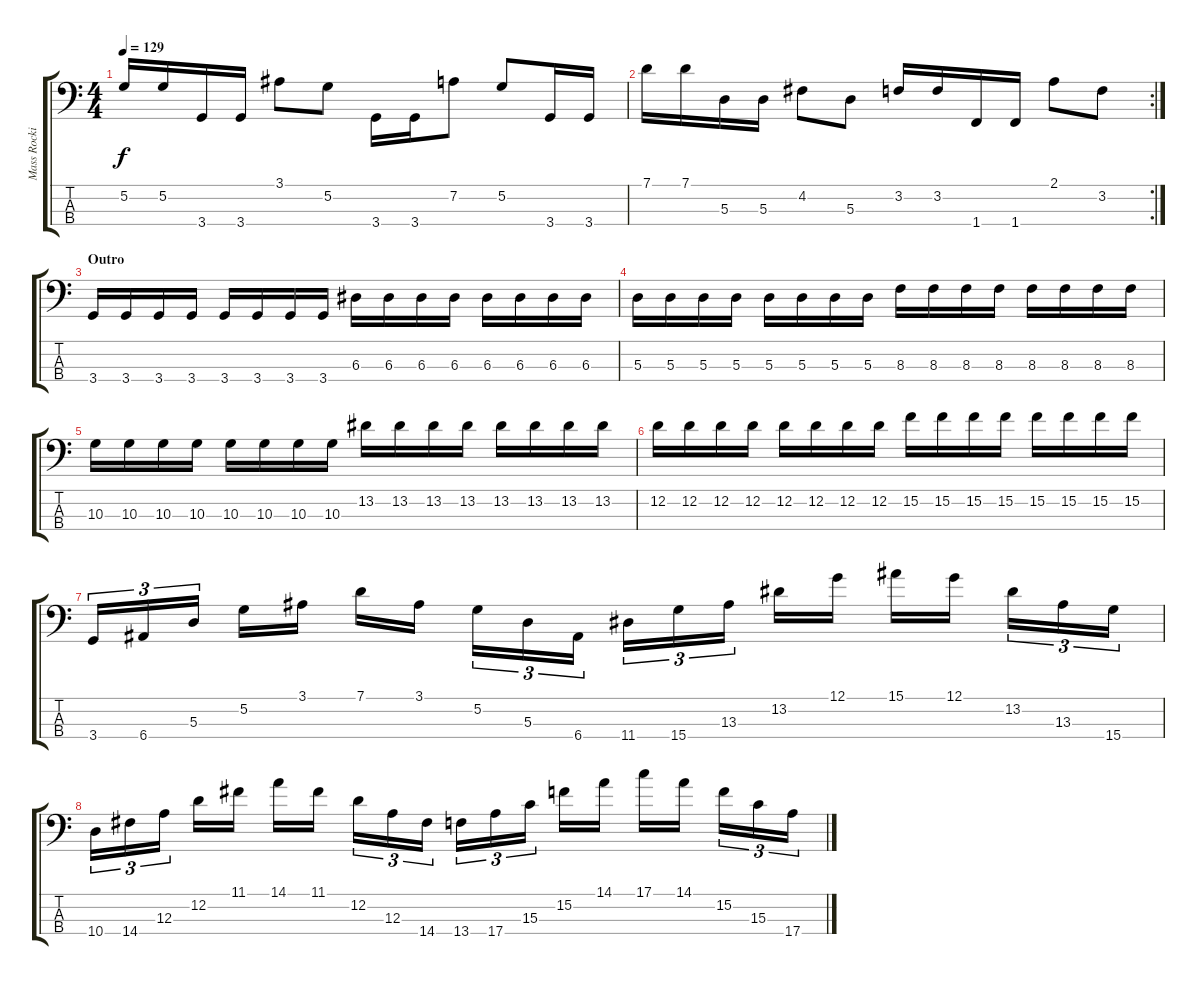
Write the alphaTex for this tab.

\track ("Mass Rockin Bass" "Mass Rocki") {instrument electricbasspick}
\staff {score tabs}
\tuning (G2 D2 A1 E1) {hide}
\ts (4 4)
\tempo 129
\clef f4
\ks c
5.2.16{dy f} 5.2.16 3.4.16 3.4.16 3.1.8 5.2.8 3.4.16 3.4.16 7.2.8 5.2.8 3.4.16 3.4.16 |
\rc 2
7.1.16 7.1.16 5.3.16 5.3.16 4.2.8 5.3.8 3.2.16 3.2.16 1.4.16 1.4.16 2.1.8 3.2.8 |
\section ("" "Outro")
3.4.16 3.4.16 3.4.16 3.4.16 3.4.16 3.4.16 3.4.16 3.4.16 6.3.16 6.3.16 6.3.16 6.3.16 6.3.16 6.3.16 6.3.16 6.3.16 |
5.3.16 5.3.16 5.3.16 5.3.16 5.3.16 5.3.16 5.3.16 5.3.16 8.3.16 8.3.16 8.3.16 8.3.16 8.3.16 8.3.16 8.3.16 8.3.16 |
10.3.16 10.3.16 10.3.16 10.3.16 10.3.16 10.3.16 10.3.16 10.3.16 13.2.16 13.2.16 13.2.16 13.2.16 13.2.16 13.2.16 13.2.16 13.2.16 |
12.2.16 12.2.16 12.2.16 12.2.16 12.2.16 12.2.16 12.2.16 12.2.16 15.2.16 15.2.16 15.2.16 15.2.16 15.2.16 15.2.16 15.2.16 15.2.16 |
3.4.16{tu (3 2)} 6.4.16{tu (3 2)} 5.3.16{tu (3 2)} 5.2.16 3.1.16 7.1.16 3.1.16 5.2.16{tu (3 2)} 5.3.16{tu (3 2)} 6.4.16{tu (3 2)} 11.4.16{tu (3 2)} 15.4.16{tu (3 2)} 13.3.16{tu (3 2)} 13.2.16 12.1.16 15.1.16 12.1.16 13.2.16{tu (3 2)} 13.3.16{tu (3 2)} 15.4.16{tu (3 2)} |
10.4.16{tu (3 2)} 14.4.16{tu (3 2)} 12.3.16{tu (3 2)} 12.2.16 11.1.16 14.1.16 11.1.16 12.2.16{tu (3 2)} 12.3.16{tu (3 2)} 14.4.16{tu (3 2)} 13.4.16{tu (3 2)} 17.4.16{tu (3 2)} 15.3.16{tu (3 2)} 15.2.16 14.1.16 17.1.16 14.1.16 15.2.16{tu (3 2)} 15.3.16{tu (3 2)} 17.4.16{tu (3 2)}
